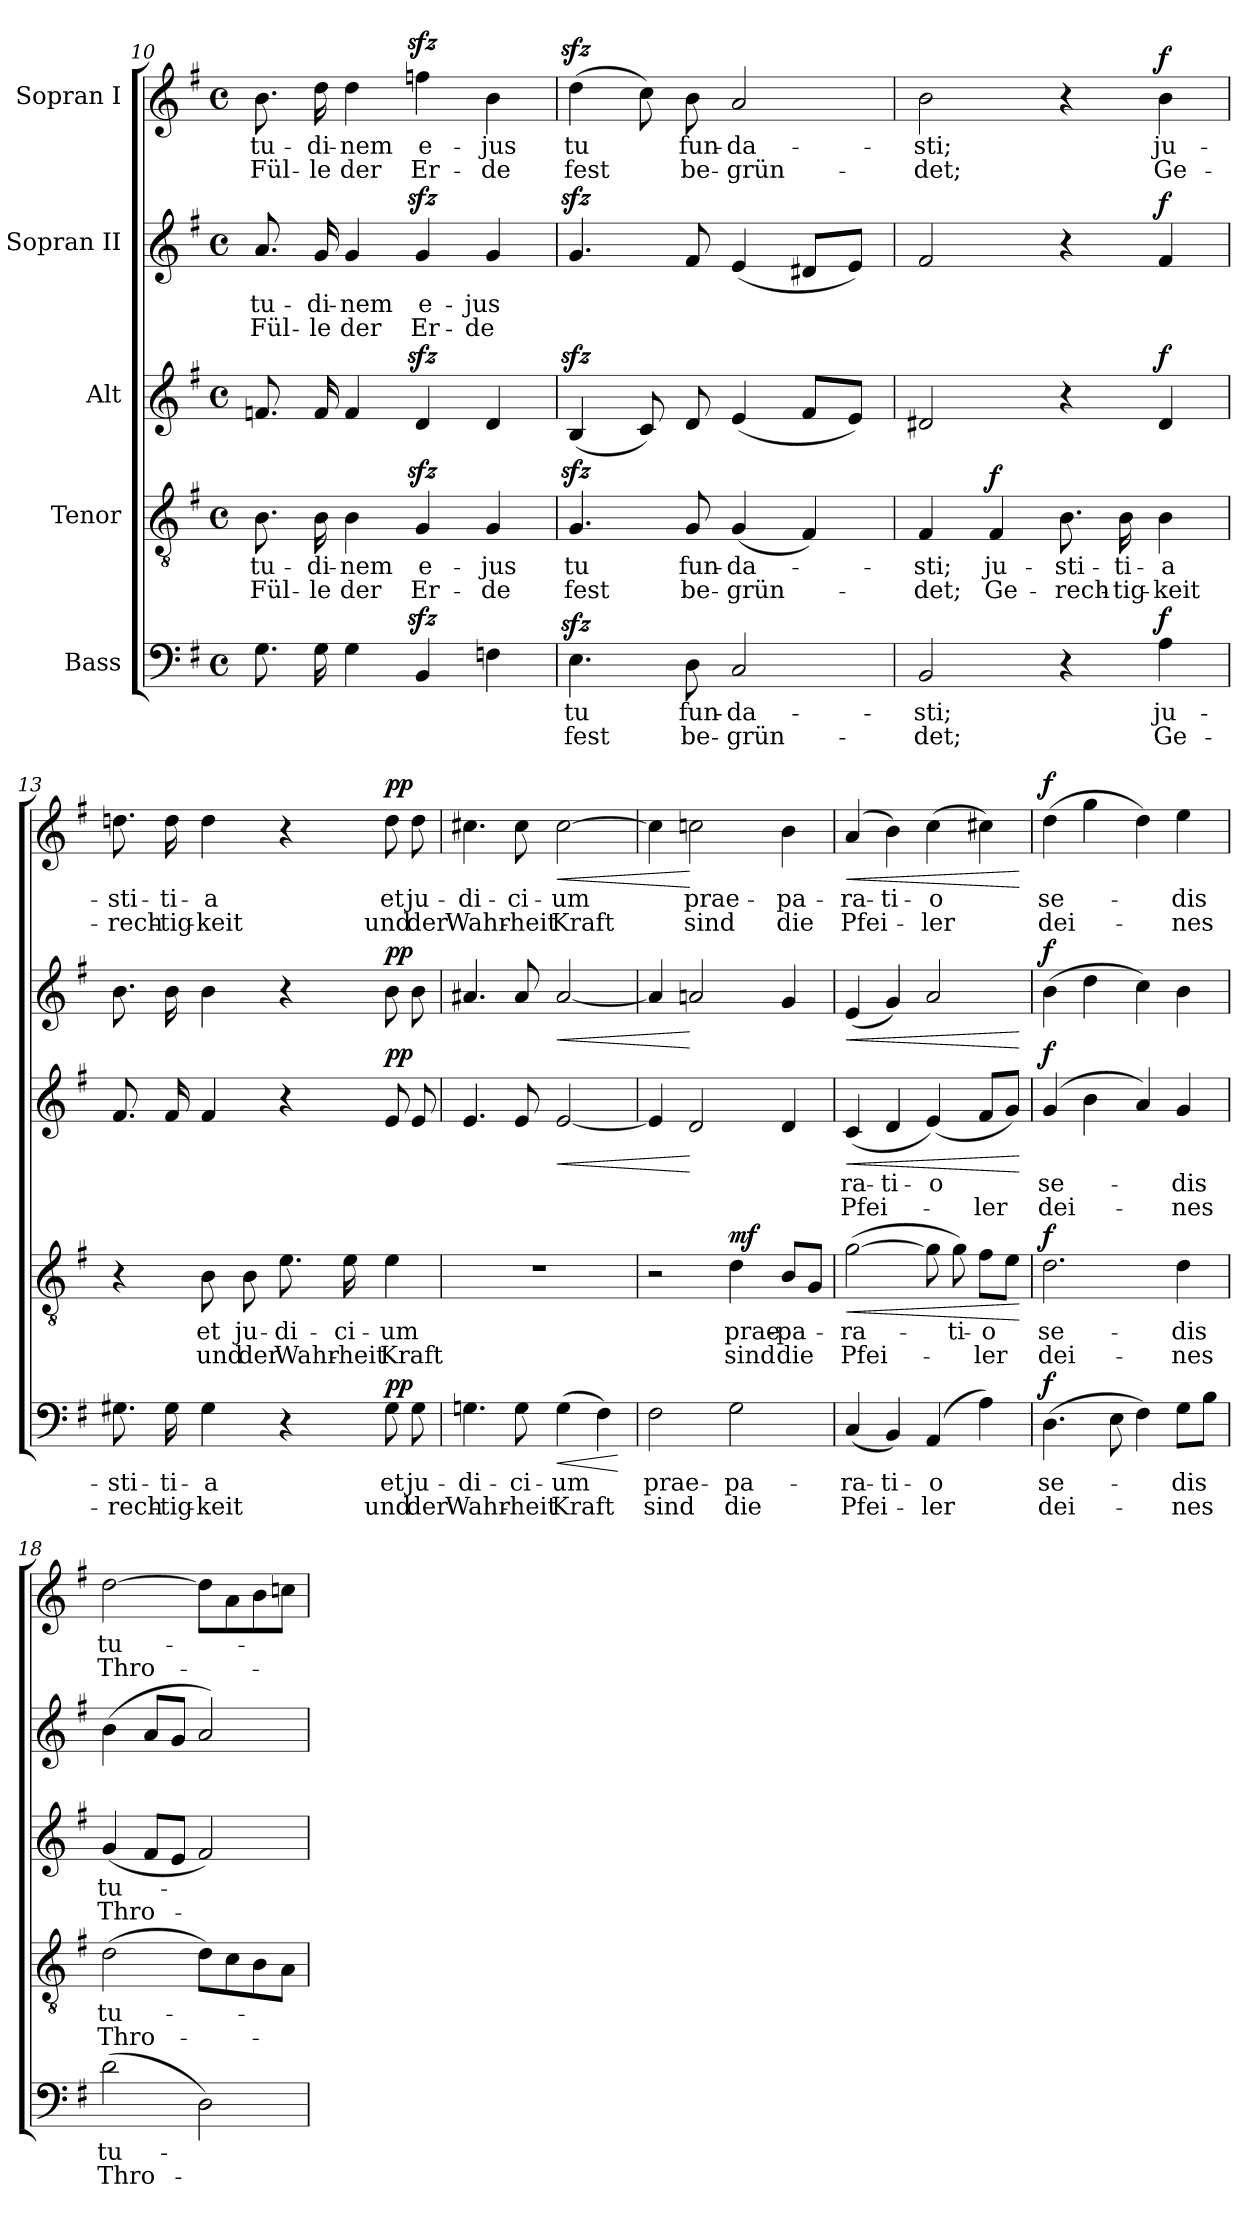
**kern	**text	**text	**dynam	**kern	**text	**text	**dynam	**kern	**text	**text	**dynam	**kern	**text	**text	**dynam	**kern	**text	**text	**dynam
*part5	*part5	*part5	*part5	*part4	*part4	*part4	*part4	*part3	*part3	*part3	*part3	*part2	*part2	*part2	*part2	*part1	*part1	*part1	*part1
*staff5	*staff5	*staff5	*staff5	*staff4	*staff4	*staff4	*staff4	*staff3	*staff3	*staff3	*staff3	*staff2	*staff2	*staff2	*staff2	*staff1	*staff1	*staff1	*staff1
*I"Bass	*	*	*	*I"Tenor	*	*	*	*I"Alt	*	*	*	*I"Sopran II	*	*	*	*I"Sopran I	*	*	*
*clefF4	*	*	*	*clefGv2	*	*	*	*clefG2	*	*	*	*clefG2	*	*	*	*clefG2	*	*	*
*k[f#]	*	*	*	*k[f#]	*	*	*	*k[f#]	*	*	*	*k[f#]	*	*	*	*k[f#]	*	*	*
*M4/4	*	*	*	*M4/4	*	*	*	*M4/4	*	*	*	*M4/4	*	*	*	*M4/4	*	*	*
*met(c)	*	*	*	*met(c)	*	*	*	*met(c)	*	*	*	*met(c)	*	*	*	*met(c)	*	*	*
=10	=10	=10	=10	=10	=10	=10	=10	=10	=10	=10	=10	=10	=10	=10	=10	=10	=10	=10	=10
8.G\	.	.	.	8.B\	-tu-	Fül-	.	8.fn/	.	.	.	8.a/	-tu-	Fül-	.	8.b\	-tu-	Fül-	.
16G\	.	.	.	16B\	-di-	-le	.	16f/	.	.	.	16g/	-di-	-le	.	16dd\	-di-	-le	.
4G\	.	.	.	4B\	-nem	der	.	4f/	.	.	.	4g/	-nem	der	.	4dd\	-nem	der	.
4BBzz>/	.	.	.	4Gzz>/	e-	Er-	.	4dzz>/	.	.	.	4gzz>/	e-	Er-	.	4ffnzz>\	e-	Er-	.
4Fn\	.	.	.	4G/	-jus	-de	.	4d/	.	.	.	4g/	-jus	-de	.	4b\	-jus	-de	.
!!LO:LB:g=z
=11	=11	=11	=11	=11	=11	=11	=11	=11	=11	=11	=11	=11	=11	=11	=11	=11	=11	=11	=11
4.Ezz>\	tu	fest	.	4.Gzz>/	tu	fest	.	(4Bzz>/	.	.	.	4.gzz>/	.	.	.	(4ddzz>\	tu	fest	.
.	.	.	.	.	.	.	.	8c/)	.	.	.	.	.	.	.	8cc\)	.	.	.
8D\	fun-	be-	.	8G/	fun-	be-	.	8d/	.	.	.	8f#/	.	.	.	8b\	fun-	be-	.
2C/	-da-	-grün-	.	(4G/	-da-	-grün-	.	(4e/	.	.	.	(4e/	.	.	.	2a/	-da-	-grün-	.
.	.	.	.	4F#/)	.	.	.	8f#/L	.	.	.	8d#X/L	.	.	.	.	.	.	.
.	.	.	.	.	.	.	.	8e/J)	.	.	.	8e/J)	.	.	.	.	.	.	.
=12	=12	=12	=12	=12	=12	=12	=12	=12	=12	=12	=12	=12	=12	=12	=12	=12	=12	=12	=12
2BB/	-sti;	-det;	.	4F#/	-sti;	-det;	.	2d#X/	.	.	.	2f#/	.	.	.	2b\	-sti;	-det;	.
!	!	!	!	!	!	!	!LO:DY:a	!	!	!	!	!	!	!	!	!	!	!	!
.	.	.	.	4F#/	ju-	Ge-	f	.	.	.	.	.	.	.	.	.	.	.	.
4r	.	.	.	8.B\	-sti-	-rech-	.	4r	.	.	.	4r	.	.	.	4r	.	.	.
.	.	.	.	16B\	-ti-	-tig-	.	.	.	.	.	.	.	.	.	.	.	.	.
!	!	!	!LO:DY:a	!	!	!	!	!	!	!	!LO:DY:a	!	!	!	!LO:DY:a	!	!	!	!LO:DY:a
4A\	ju-	Ge-	f	4B\	-a	-keit	.	4d#/	.	.	f	4f#/	.	.	f	4b\	ju-	Ge-	f
=13	=13	=13	=13	=13	=13	=13	=13	=13	=13	=13	=13	=13	=13	=13	=13	=13	=13	=13	=13
8.G#X\	-sti-	-rech-	.	4r	.	.	.	8.f#/	.	.	.	8.b\	.	.	.	8.ddn\	-sti-	-rech-	.
16G#\	-ti-	-tig-	.	.	.	.	.	16f#/	.	.	.	16b\	.	.	.	16dd\	-ti-	-tig-	.
4G#\	-a	-keit	.	8B\	et	und	.	4f#/	.	.	.	4b\	.	.	.	4dd\	-a	-keit	.
.	.	.	.	8B\	ju-	der	.	.	.	.	.	.	.	.	.	.	.	.	.
4r	.	.	.	8.e\	-di-	Wahr-	.	4r	.	.	.	4r	.	.	.	4r	.	.	.
.	.	.	.	16e\	-ci-	-heit	.	.	.	.	.	.	.	.	.	.	.	.	.
!	!	!	!LO:DY:a	!	!	!	!	!	!	!	!LO:DY:a	!	!	!	!LO:DY:a	!	!	!	!LO:DY:a
8G#\	et	und	pp	4e\	-um	Kraft	.	8e/	.	.	pp	8b\	.	.	pp	8dd\	et	und	pp
8G#\	ju-	der	.	.	.	.	.	8e/	.	.	.	8b\	.	.	.	8dd\	ju-	der	.
=14	=14	=14	=14	=14	=14	=14	=14	=14	=14	=14	=14	=14	=14	=14	=14	=14	=14	=14	=14
4.Gn\	-di-	Wahr-	.	1r	.	.	.	4.e/	.	.	.	4.a#X/	.	.	.	4.cc#X\	-di-	Wahr-	.
8G\	-ci-	-heit	.	.	.	.	.	8e/	.	.	.	8a#/	.	.	.	8cc#\	-ci-	-heit	.
!	!	!	!LO:HP:b	!	!	!	!	!	!	!	!LO:HP:b	!	!	!	!LO:HP:b	!	!	!	!LO:HP:b
(4G\	-um	Kraft	<	.	.	.	.	[2e/	.	.	<	[2a#/	.	.	<	[2cc#\	-um	-Kraft	<
4F#\)	.	.	.	.	.	.	.	.	.	.	.	.	.	.	.	.	.	.	.
.	.	.	[	.	.	.	.	.	.	.	.	.	.	.	.	.	.	.	.
=15	=15	=15	=15	=15	=15	=15	=15	=15	=15	=15	=15	=15	=15	=15	=15	=15	=15	=15	=15
2F#\	prae-	sind	.	2r	.	.	.	4e/]	.	.	.	4a#/]	.	.	.	4cc#\]	.	.	.
.	.	.	.	.	.	.	.	2d/	.	.	[	2an/	.	.	[	2ccn\	prae-	sind	[
!	!	!	!	!	!	!	!LO:DY:a	!	!	!	!	!	!	!	!	!	!	!	!
2G\	-pa-	die	.	4d\	prae-	sind	mf	.	.	.	.	.	.	.	.	.	.	.	.
.	.	.	.	8B/L	-pa-	die	.	4d/	.	.	.	4g/	.	.	.	4b\	-pa-	die	.
.	.	.	.	8G/J	.	.	.	.	.	.	.	.	.	.	.	.	.	.	.
!!LO:PB:g=z
=16	=16	=16	=16	=16	=16	=16	=16	=16	=16	=16	=16	=16	=16	=16	=16	=16	=16	=16	=16
!	!	!	!	!	!	!	!LO:HP:b	!	!	!	!LO:HP:b	!	!	!	!LO:HP:b	!	!	!	!LO:HP:b
(>4C/	-ra-	Pfei-	.	([2g\	-ra-	Pfei-	<	(>4c/	-ra-	Pfei-	<	(>4e/	.	.	<	(4a/	-ra-	Pfei-	<
4BB/)	-ti-	.	.	.	.	.	.	4d/	ti-	.	.	4g/)	.	.	.	4b\)	ti-	.	.
(4AA/	-o	-ler	.	8g\]	.	.	.	(4e/)	-o	.	.	2a/	.	.	.	(4cc\	-o	-ler	.
.	.	.	.	8g\)	-ti-	.	.	.	.	.	.	.	.	.	.	.	.	.	.
4A\)	.	.	.	8f#\L	-o	-ler	.	8f#/L	.	-ler	.	.	.	.	.	4cc#X\)	.	.	.
.	.	.	.	8e\J	.	.	.	8g/J)	.	.	.	.	.	.	.	.	.	.	.
.	.	.	.	.	.	.	[	.	.	.	[	.	.	.	[	.	.	.	[
=17	=17	=17	=17	=17	=17	=17	=17	=17	=17	=17	=17	=17	=17	=17	=17	=17	=17	=17	=17
!	!	!	!LO:DY:a	!	!	!	!LO:DY:a	!	!	!	!LO:DY:a	!	!	!	!LO:DY:a	!	!	!	!LO:DY:a
(4.D\	se-	dei-	f	2.d\	se-	dei-	f	(4g/	se-	dei-	f	(4b\	.	.	f	(4dd\	se-	dei-	f
.	.	.	.	.	.	.	.	4b\	.	.	.	4dd\	.	.	.	4gg\	.	.	.
8E\	.	.	.	.	.	.	.	.	.	.	.	.	.	.	.	.	.	.	.
4F#\)	.	.	.	.	.	.	.	4a/)	.	.	.	4cc\)	.	.	.	4dd\)	.	.	.
8G\L	-dis	-nes	.	4d\	-dis	-nes	.	4g/	-dis	-nes	.	4b\	.	.	.	4ee\	-dis	-nes	.
8B\J	.	.	.	.	.	.	.	.	.	.	.	.	.	.	.	.	.	.	.
=18	=18	=18	=18	=18	=18	=18	=18	=18	=18	=18	=18	=18	=18	=18	=18	=18	=18	=18	=18
(>2d\	tu-	Thro-	.	(2d\	tu-	Thro-	.	(4g/	tu-	Thro-	.	(4b\	.	.	.	[2dd\	tu-	Thro-	.
.	.	.	.	.	.	.	.	8f#/L	.	.	.	8a/L	.	.	.	.	.	.	.
.	.	.	.	.	.	.	.	8e/J	.	.	.	8g/J	.	.	.	.	.	.	.
2D\)	.	.	.	8d\L)	.	.	.	2f#/)	.	.	.	2a/)	.	.	.	8dd\L]	.	.	.
.	.	.	.	8c\	.	.	.	.	.	.	.	.	.	.	.	8a\	.	.	.
.	.	.	.	8B\	.	.	.	.	.	.	.	.	.	.	.	8b\	.	.	.
.	.	.	.	8A\J	.	.	.	.	.	.	.	.	.	.	.	8ccn\J	.	.	.
=	=	=	=	=	=	=	=	=	=	=	=	=	=	=	=	=	=	=	=
*-	*-	*-	*-	*-	*-	*-	*-	*-	*-	*-	*-	*-	*-	*-	*-	*-	*-	*-	*-
